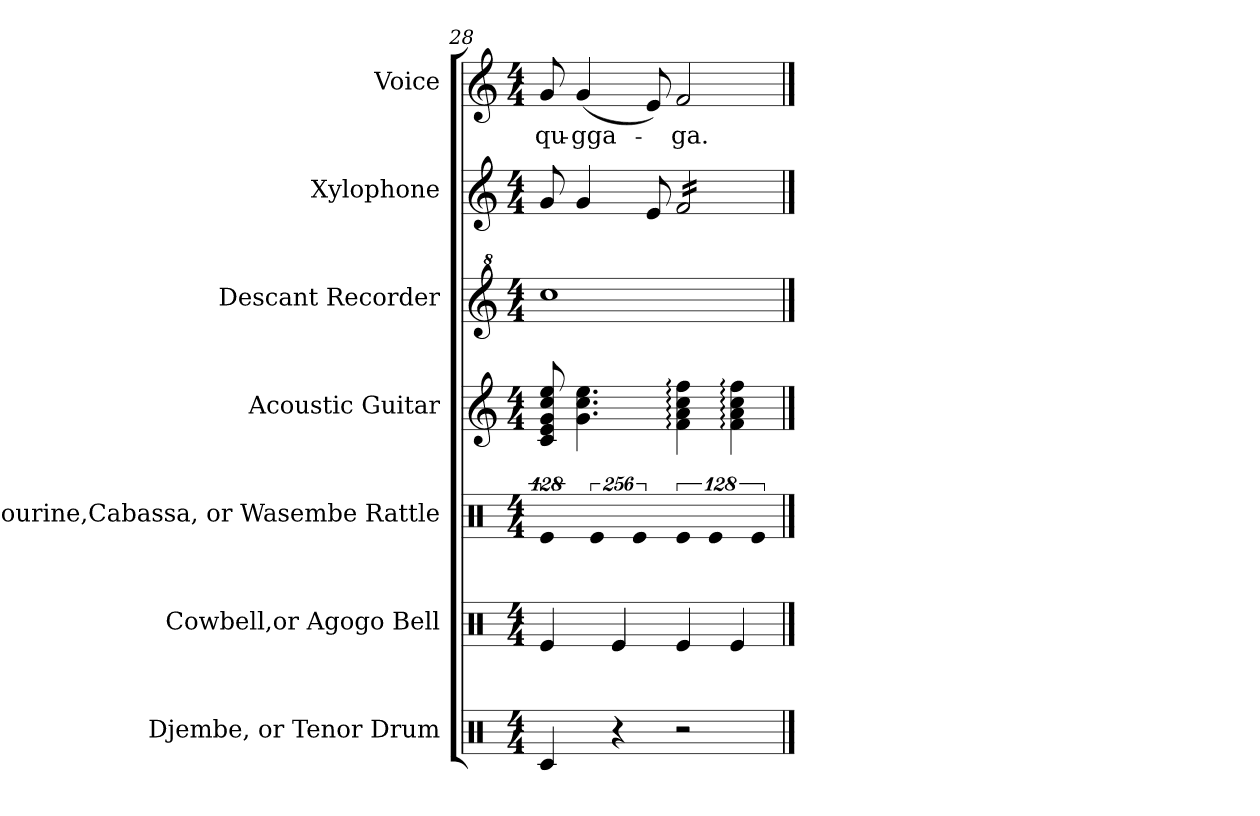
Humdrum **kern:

**kern	**kern	**kern	**kern	**kern	**kern	**kern	**text
*part7	*part6	*part5	*part4	*part3	*part2	*part1	*part1
*staff7	*staff6	*staff5	*staff4	*staff3	*staff2	*staff1	*staff1
*I"Djembe, or  Tenor Drum	*I"Cowbell,or  Agogo Bell	*I"Tambourine,Cabassa,  or Wasembe Rattle	*I"Acoustic Guitar	*I"Descant Recorder	*I"Xylophone	*I"Voice	*
*I'Djembe	*I'Cow.	*I'Tamb.	*I'A. Gtr.	*I'D. Rec.	*I'Xyl.	*I'Voice	*
*clefX	*clefX	*clefX	*clefG2	*clefG^2	*clefG2	*clefG2	*
*	*	*	*ITrd7c12	*ITrd-7c-12	*ITrd-7c-12	*	*
*k[]	*k[]	*k[]	*k[]	*k[]	*k[]	*k[]	*
*C:	*C:	*C:	*C:	*C:	*C:	*C:	*
*M4/4	*M4/4	*M4/4	*M4/4	*M4/4	*M4/4	*M4/4	*
=28	=28	=28	=28	=28	=28	=28	=28
!	!	!LO:N:vis=4	!	!	!	!	!
!	!	!	!	!	!	!	!LO:LY:b:color=#000000
4Rci/	4Rei/	512%85Rei/	8Ci/ 8Ei 8Gi 8ci 8ei	1cccci	8ggi/	8gi/	qu-
!	!	!	!	!	!	!	!LO:LY:b:color=#000000
.	.	.	4.Gi\ 4.ci 4.ei	.	4ggi/	(4gi/	-gga-
!	!	!LO:N:vis=4	!	!	!	!	!
.	.	1024%171Rei/	.	.	.	.	.
4r	4Rei/	.	.	.	.	.	.
!	!	!LO:N:vis=4	!	!	!	!	!
.	.	1024%171Rei/	.	.	.	.	.
.	.	.	.	.	8eei/	8ei/)	.
!	!	!LO:N:vis=4	!	!	!	!	!
!	!	!	!	!	!	!	!LO:LY:b:color=#000000
*	*	*	*	*	*tremolo	*	*
2r	4Rei/	512%85Rei/	4Fi\: 4Ai: 4ci: 4fi:	.	16ffi/LL	2fi/	-ga.
.	.	.	.	.	16ffi/	.	.
.	.	.	.	.	16ffi/	.	.
!	!	!LO:N:vis=4	!	!	!	!	!
.	.	1024%171Rei/	.	.	.	.	.
.	.	.	.	.	16ffi/	.	.
.	4Rei/	.	4Fi\: 4Ai: 4ci: 4fi:	.	16ffi/	.	.
.	.	.	.	.	16ffi/	.	.
!	!	!LO:N:vis=4	!	!	!	!	!
.	.	1024%171Rei/	.	.	.	.	.
.	.	.	.	.	16ffi/	.	.
.	.	.	.	.	16ffi/JJ	.	.
*	*	*	*	*	*Xtremolo	*	*
==	==	==	==	==	==	==	==
*-	*-	*-	*-	*-	*-	*-	*-
